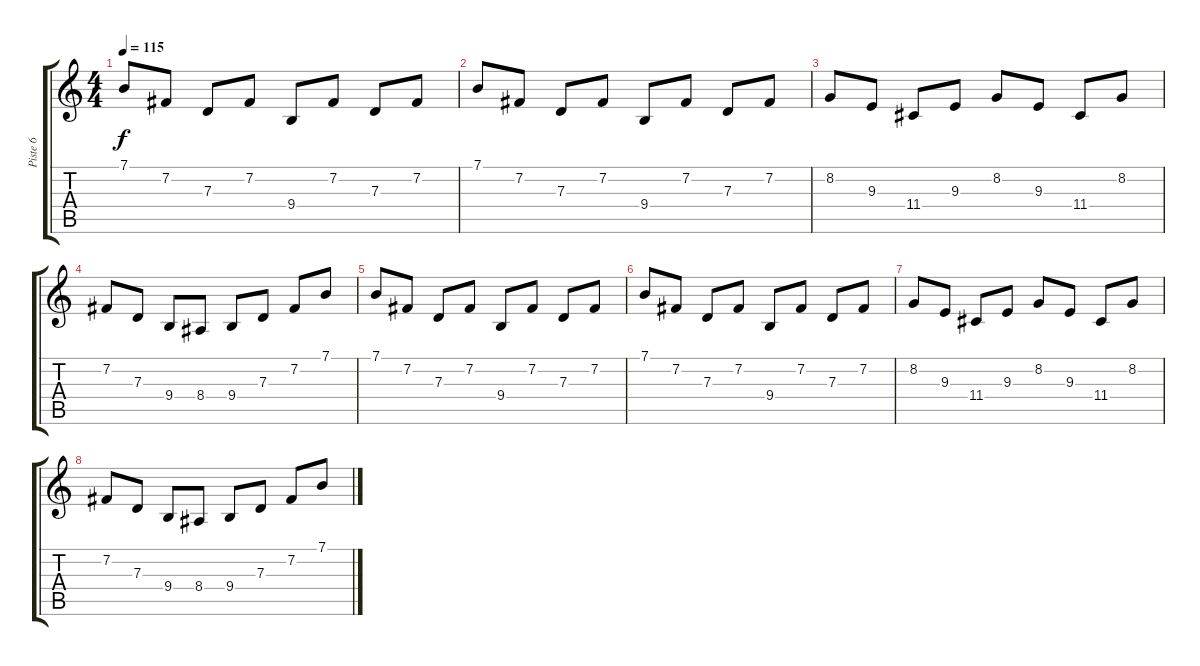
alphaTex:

\track ("Piste 6" "Piste 6") {instrument stringensemble1}
\staff {score tabs}
\tuning (E4 B3 G3 D3 A2 E2) {hide}
\ts (4 4)
\tempo 115
\clef g2
\ks c
7.1.8{dy f} 7.2.8 7.3.8 7.2.8 9.4.8 7.2.8 7.3.8 7.2.8 |
7.1.8 7.2.8 7.3.8 7.2.8 9.4.8 7.2.8 7.3.8 7.2.8 |
8.2.8 9.3.8 11.4.8 9.3.8 8.2.8 9.3.8 11.4.8 8.2.8 |
7.2.8 7.3.8 9.4.8 8.4.8 9.4.8 7.3.8 7.2.8 7.1.8 |
7.1.8 7.2.8 7.3.8 7.2.8 9.4.8 7.2.8 7.3.8 7.2.8 |
7.1.8 7.2.8 7.3.8 7.2.8 9.4.8 7.2.8 7.3.8 7.2.8 |
8.2.8 9.3.8 11.4.8 9.3.8 8.2.8 9.3.8 11.4.8 8.2.8 |
7.2.8 7.3.8 9.4.8 8.4.8 9.4.8 7.3.8 7.2.8 7.1.8
